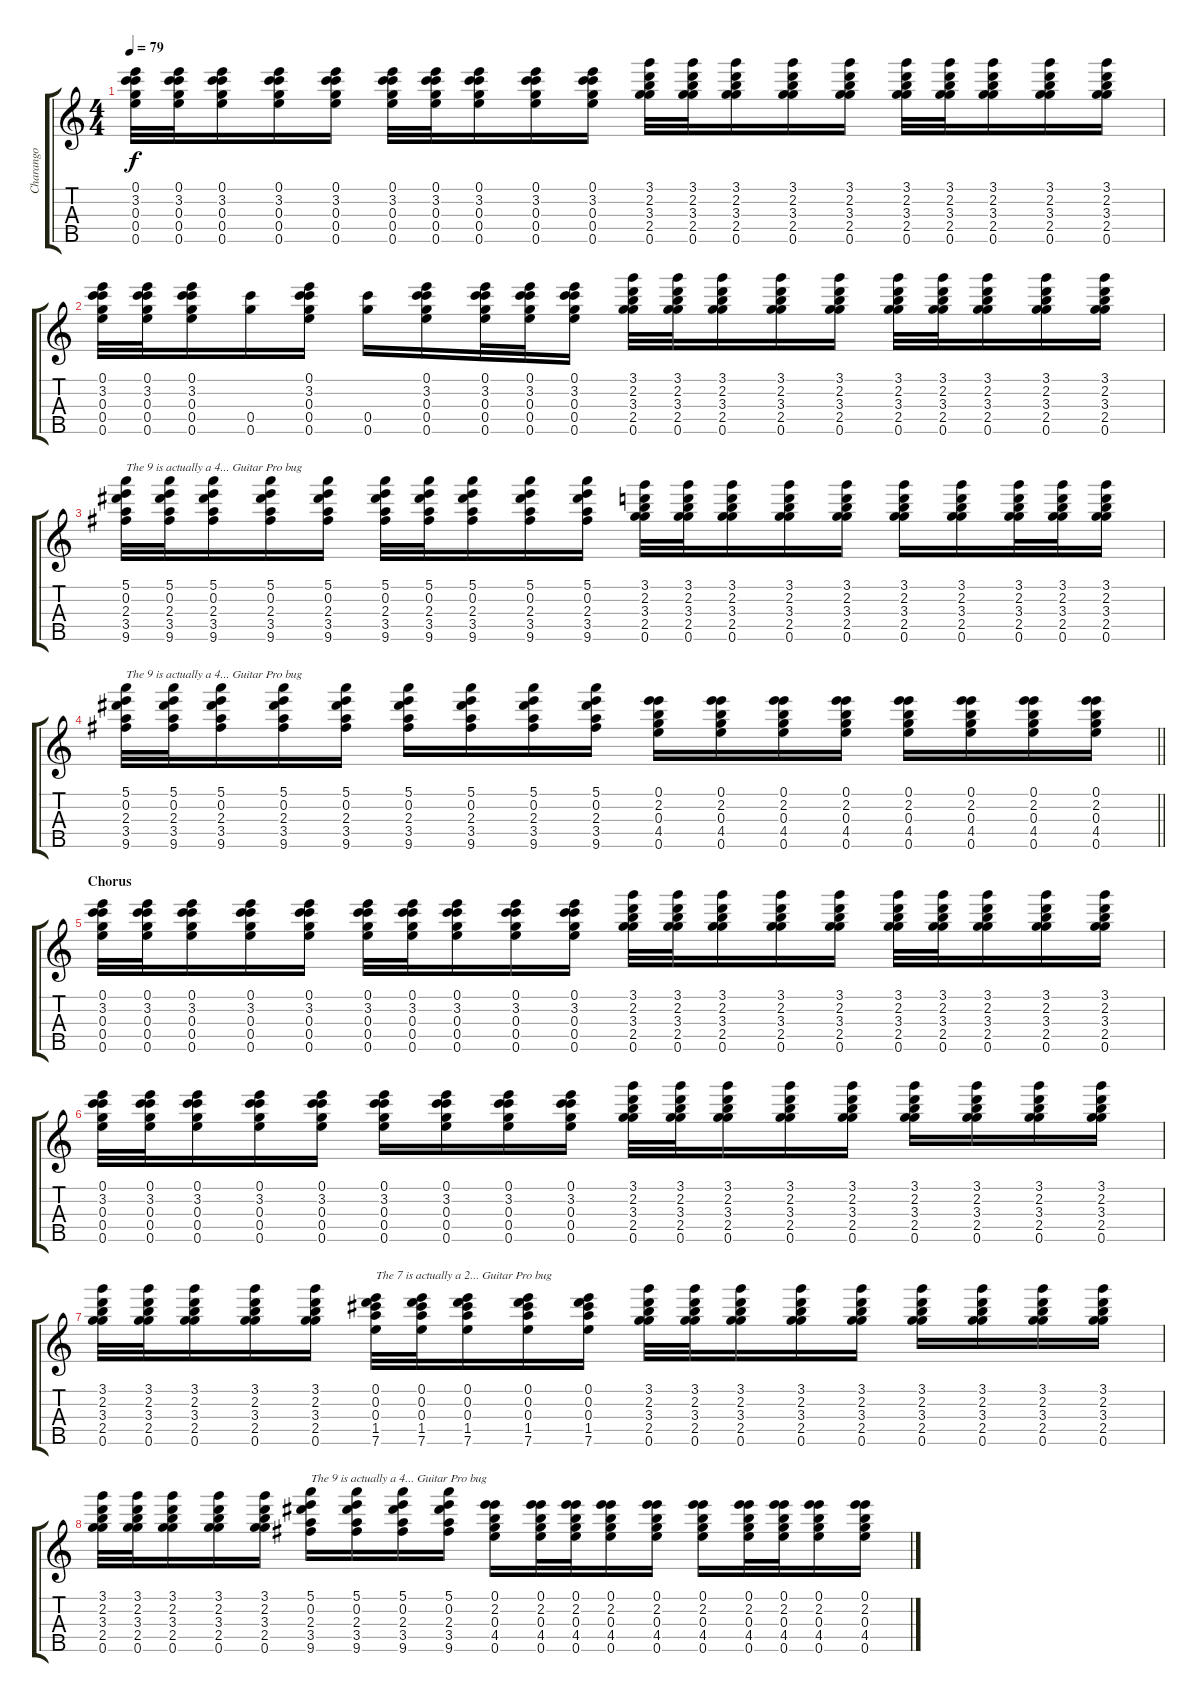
\track ("Charango" "Charango") {instrument banjo}
\staff {score tabs}
\tuning (E5 A4 E4 C5 G4) {hide}
\displaytranspose 12
\ts (4 4)
\tempo 79
\clef g2
\ks c
(0.1 3.2 0.3 0.4 0.5).32{dy f} (0.1 3.2 0.3 0.4 0.5).32 (0.1 3.2 0.3 0.4 0.5).16 (0.1 3.2 0.3 0.4 0.5).16 (0.1 3.2 0.3 0.4 0.5).16 (0.1 3.2 0.3 0.4 0.5).32 (0.1 3.2 0.3 0.4 0.5).32 (0.1 3.2 0.3 0.4 0.5).16 (0.1 3.2 0.3 0.4 0.5).16 (0.1 3.2 0.3 0.4 0.5).16 (3.1 2.2 3.3 2.4 0.5).32 (3.1 2.2 3.3 2.4 0.5).32 (3.1 2.2 3.3 2.4 0.5).16 (3.1 2.2 3.3 2.4 0.5).16 (3.1 2.2 3.3 2.4 0.5).16 (3.1 2.2 3.3 2.4 0.5).32 (3.1 2.2 3.3 2.4 0.5).32 (3.1 2.2 3.3 2.4 0.5).16 (3.1 2.2 3.3 2.4 0.5).16 (3.1 2.2 3.3 2.4 0.5).16 |
(0.1 3.2 0.3 0.4 0.5).32 (0.1 3.2 0.3 0.4 0.5).32 (0.1 3.2 0.3 0.4 0.5).16 (0.4 0.5).16 (0.1 3.2 0.3 0.4 0.5).16 (0.4 0.5).16 (0.1 3.2 0.3 0.4 0.5).16 (0.1 3.2 0.3 0.4 0.5).32 (0.1 3.2 0.3 0.4 0.5).32 (0.1 3.2 0.3 0.4 0.5).16 (3.1 2.2 3.3 2.4 0.5).32 (3.1 2.2 3.3 2.4 0.5).32 (3.1 2.2 3.3 2.4 0.5).16 (3.1 2.2 3.3 2.4 0.5).16 (3.1 2.2 3.3 2.4 0.5).16 (3.1 2.2 3.3 2.4 0.5).32 (3.1 2.2 3.3 2.4 0.5).32 (3.1 2.2 3.3 2.4 0.5).16 (3.1 2.2 3.3 2.4 0.5).16 (3.1 2.2 3.3 2.4 0.5).16 |
(5.1 0.2 2.3 3.4 9.5).32{txt "The 9 is actually a 4... Guitar Pro bug"} (5.1 0.2 2.3 3.4 9.5).32 (5.1 0.2 2.3 3.4 9.5).16 (5.1 0.2 2.3 3.4 9.5).16 (5.1 0.2 2.3 3.4 9.5).16 (5.1 0.2 2.3 3.4 9.5).32 (5.1 0.2 2.3 3.4 9.5).32 (5.1 0.2 2.3 3.4 9.5).16 (5.1 0.2 2.3 3.4 9.5).16 (5.1 0.2 2.3 3.4 9.5).16 (3.1 2.2 3.3 2.4 0.5).32 (3.1 2.2 3.3 2.4 0.5).32 (3.1 2.2 3.3 2.4 0.5).16 (3.1 2.2 3.3 2.4 0.5).16 (3.1 2.2 3.3 2.4 0.5).16 (3.1 2.2 3.3 2.4 0.5).16 (3.1 2.2 3.3 2.4 0.5).16 (3.1 2.2 3.3 2.4 0.5).32 (3.1 2.2 3.3 2.4 0.5).32 (3.1 2.2 3.3 2.4 0.5).16 |
\barLineRight lightlight
(5.1 0.2 2.3 3.4 9.5).32{txt "The 9 is actually a 4... Guitar Pro bug"} (5.1 0.2 2.3 3.4 9.5).32 (5.1 0.2 2.3 3.4 9.5).16 (5.1 0.2 2.3 3.4 9.5).16 (5.1 0.2 2.3 3.4 9.5).16 (5.1 0.2 2.3 3.4 9.5).16 (5.1 0.2 2.3 3.4 9.5).16 (5.1 0.2 2.3 3.4 9.5).16 (5.1 0.2 2.3 3.4 9.5).16 (0.1 2.2 0.3 4.4 0.5).16 (0.1 2.2 0.3 4.4 0.5).16 (0.1 2.2 0.3 4.4 0.5).16 (0.1 2.2 0.3 4.4 0.5).16 (0.1 2.2 0.3 4.4 0.5).16 (0.1 2.2 0.3 4.4 0.5).16 (0.1 2.2 0.3 4.4 0.5).16 (0.1 2.2 0.3 4.4 0.5).16 |
\section ("" "Chorus")
(0.1 3.2 0.3 0.4 0.5).32 (0.1 3.2 0.3 0.4 0.5).32 (0.1 3.2 0.3 0.4 0.5).16 (0.1 3.2 0.3 0.4 0.5).16 (0.1 3.2 0.3 0.4 0.5).16 (0.1 3.2 0.3 0.4 0.5).32 (0.1 3.2 0.3 0.4 0.5).32 (0.1 3.2 0.3 0.4 0.5).16 (0.1 3.2 0.3 0.4 0.5).16 (0.1 3.2 0.3 0.4 0.5).16 (3.1 2.2 3.3 2.4 0.5).32 (3.1 2.2 3.3 2.4 0.5).32 (3.1 2.2 3.3 2.4 0.5).16 (3.1 2.2 3.3 2.4 0.5).16 (3.1 2.2 3.3 2.4 0.5).16 (3.1 2.2 3.3 2.4 0.5).32 (3.1 2.2 3.3 2.4 0.5).32 (3.1 2.2 3.3 2.4 0.5).16 (3.1 2.2 3.3 2.4 0.5).16 (3.1 2.2 3.3 2.4 0.5).16 |
(0.1 3.2 0.3 0.4 0.5).32 (0.1 3.2 0.3 0.4 0.5).32 (0.1 3.2 0.3 0.4 0.5).16 (0.1 3.2 0.3 0.4 0.5).16 (0.1 3.2 0.3 0.4 0.5).16 (0.1 3.2 0.3 0.4 0.5).16 (0.1 3.2 0.3 0.4 0.5).16 (0.1 3.2 0.3 0.4 0.5).16 (0.1 3.2 0.3 0.4 0.5).16 (3.1 2.2 3.3 2.4 0.5).32 (3.1 2.2 3.3 2.4 0.5).32 (3.1 2.2 3.3 2.4 0.5).16 (3.1 2.2 3.3 2.4 0.5).16 (3.1 2.2 3.3 2.4 0.5).16 (3.1 2.2 3.3 2.4 0.5).16 (3.1 2.2 3.3 2.4 0.5).16 (3.1 2.2 3.3 2.4 0.5).16 (3.1 2.2 3.3 2.4 0.5).16 |
(3.1 2.2 3.3 2.4 0.5).32 (3.1 2.2 3.3 2.4 0.5).32 (3.1 2.2 3.3 2.4 0.5).16 (3.1 2.2 3.3 2.4 0.5).16 (3.1 2.2 3.3 2.4 0.5).16 (0.1 0.2 0.3 1.4 7.5).32{txt "The 7 is actually a 2... Guitar Pro bug"} (0.1 0.2 0.3 1.4 7.5).32 (0.1 0.2 0.3 1.4 7.5).16 (0.1 0.2 0.3 1.4 7.5).16 (0.1 0.2 0.3 1.4 7.5).16 (3.1 2.2 3.3 2.4 0.5).32 (3.1 2.2 3.3 2.4 0.5).32 (3.1 2.2 3.3 2.4 0.5).16 (3.1 2.2 3.3 2.4 0.5).16 (3.1 2.2 3.3 2.4 0.5).16 (3.1 2.2 3.3 2.4 0.5).16 (3.1 2.2 3.3 2.4 0.5).16 (3.1 2.2 3.3 2.4 0.5).16 (3.1 2.2 3.3 2.4 0.5).16 |
(3.1 2.2 3.3 2.4 0.5).32 (3.1 2.2 3.3 2.4 0.5).32 (3.1 2.2 3.3 2.4 0.5).16 (3.1 2.2 3.3 2.4 0.5).16 (3.1 2.2 3.3 2.4 0.5).16 (5.1 0.2 2.3 3.4 9.5).16{txt "The 9 is actually a 4... Guitar Pro bug"} (5.1 0.2 2.3 3.4 9.5).16 (5.1 0.2 2.3 3.4 9.5).16 (5.1 0.2 2.3 3.4 9.5).16 (0.1 2.2 0.3 4.4 0.5).16 (0.1 2.2 0.3 4.4 0.5).32 (0.1 2.2 0.3 4.4 0.5).32 (0.1 2.2 0.3 4.4 0.5).16 (0.1 2.2 0.3 4.4 0.5).16 (0.1 2.2 0.3 4.4 0.5).16 (0.1 2.2 0.3 4.4 0.5).32 (0.1 2.2 0.3 4.4 0.5).32 (0.1 2.2 0.3 4.4 0.5).16 (0.1 2.2 0.3 4.4 0.5).16
